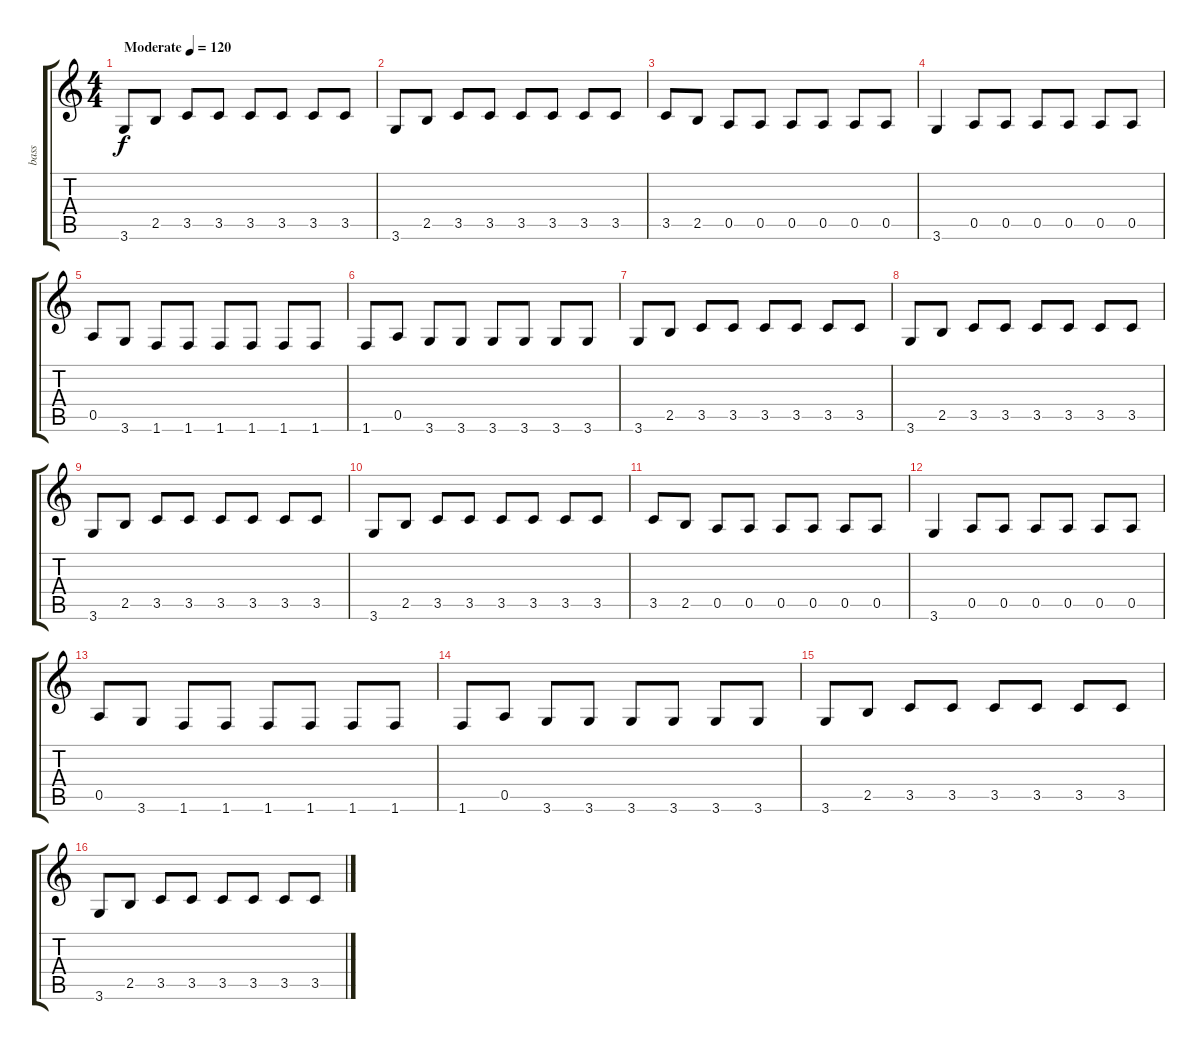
\track ("bass" "bass") {instrument acousticguitarsteel}
\staff {score tabs}
\tuning (E4 B3 G3 D3 A2 E2) {hide}
\ts (4 4)
\tempo (120 "Moderate")
\clef g2
\ks c
3.6.8{dy f instrument acousticguitarsteel} 2.5.8 3.5.8 3.5.8 3.5.8 3.5.8 3.5.8 3.5.8 |
3.6.8 2.5.8 3.5.8 3.5.8 3.5.8 3.5.8 3.5.8 3.5.8 |
3.5.8 2.5.8 0.5.8 0.5.8 0.5.8 0.5.8 0.5.8 0.5.8 |
3.6.4 0.5.8 0.5.8 0.5.8 0.5.8 0.5.8 0.5.8 |
0.5.8 3.6.8 1.6.8 1.6.8 1.6.8 1.6.8 1.6.8 1.6.8 |
1.6.8 0.5.8 3.6.8 3.6.8 3.6.8 3.6.8 3.6.8 3.6.8 |
3.6.8 2.5.8 3.5.8 3.5.8 3.5.8 3.5.8 3.5.8 3.5.8 |
3.6.8 2.5.8 3.5.8 3.5.8 3.5.8 3.5.8 3.5.8 3.5.8 |
3.6.8 2.5.8 3.5.8 3.5.8 3.5.8 3.5.8 3.5.8 3.5.8 |
3.6.8 2.5.8 3.5.8 3.5.8 3.5.8 3.5.8 3.5.8 3.5.8 |
3.5.8 2.5.8 0.5.8 0.5.8 0.5.8 0.5.8 0.5.8 0.5.8 |
3.6.4 0.5.8 0.5.8 0.5.8 0.5.8 0.5.8 0.5.8 |
0.5.8 3.6.8 1.6.8 1.6.8 1.6.8 1.6.8 1.6.8 1.6.8 |
1.6.8 0.5.8 3.6.8 3.6.8 3.6.8 3.6.8 3.6.8 3.6.8 |
3.6.8 2.5.8 3.5.8 3.5.8 3.5.8 3.5.8 3.5.8 3.5.8 |
3.6.8 2.5.8 3.5.8 3.5.8 3.5.8 3.5.8 3.5.8 3.5.8
